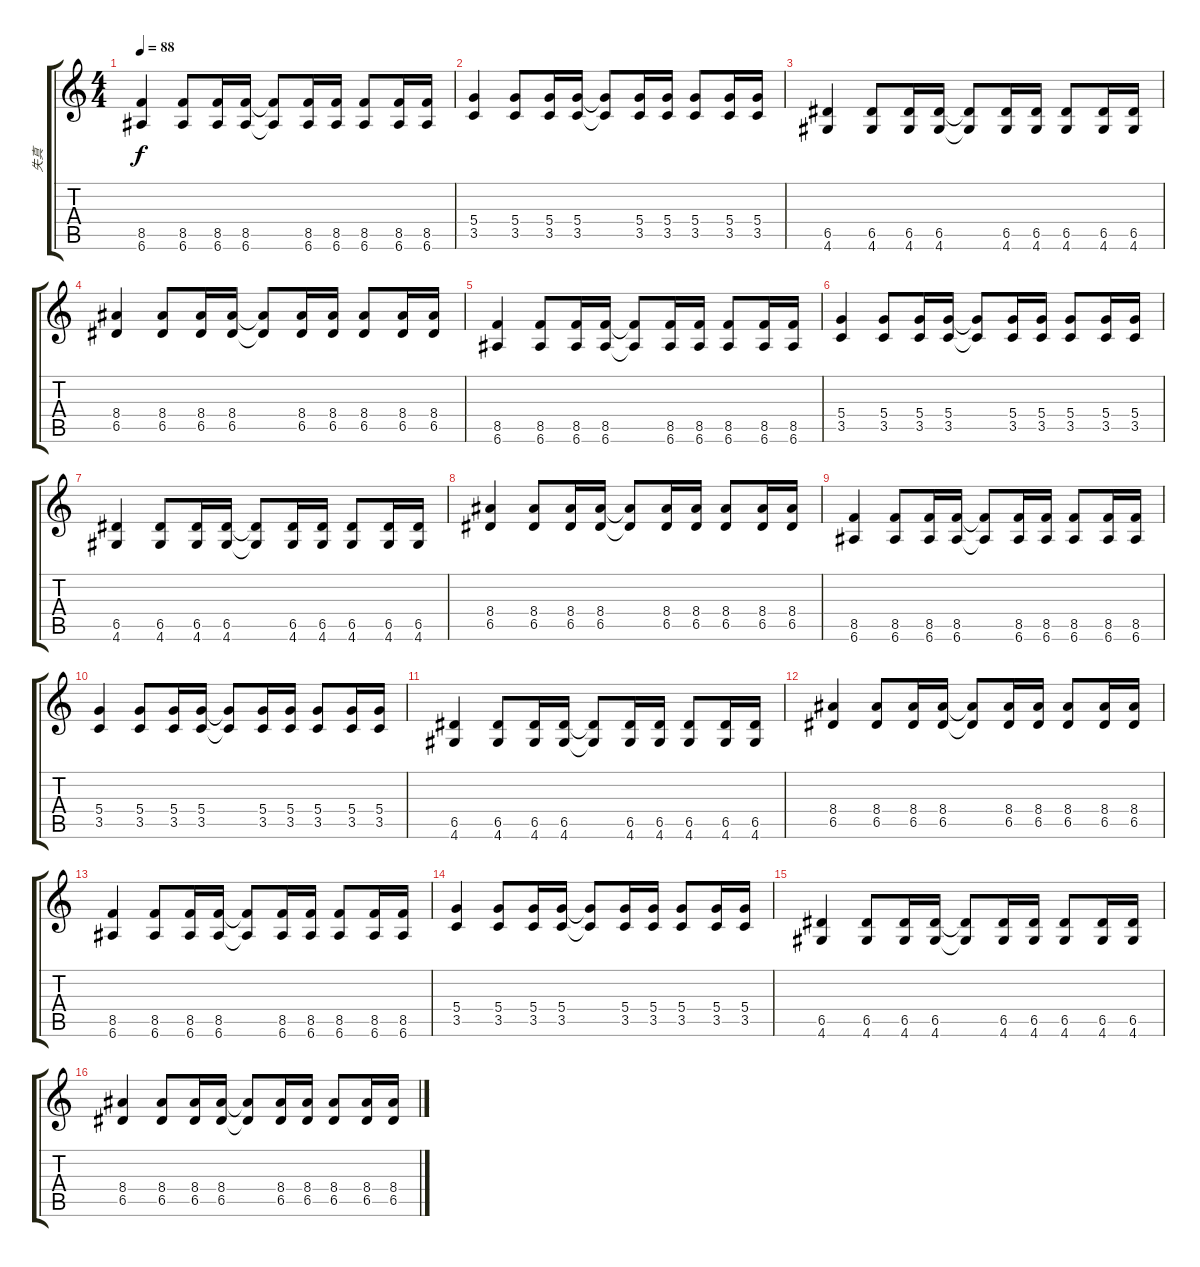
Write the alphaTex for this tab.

\track ("失真" "失真") {instrument distortionguitar}
\staff {score tabs}
\tuning (E4 B3 G3 D3 A2 E2) {hide}
\ts (4 4)
\tempo 88
\clef g2
\ks c
(8.5 6.6).4{dy f} (8.5 6.6).8 (8.5 6.6).16 (8.5 6.6).16 (8.5{t} 6.6{t}).8 (8.5 6.6).16 (8.5 6.6).16 (8.5 6.6).8 (8.5 6.6).16 (8.5 6.6).16 |
(5.4 3.5).4 (5.4 3.5).8 (5.4 3.5).16 (5.4 3.5).16 (5.4{t} 3.5{t}).8 (5.4 3.5).16 (5.4 3.5).16 (5.4 3.5).8 (5.4 3.5).16 (5.4 3.5).16 |
(6.5 4.6).4 (6.5 4.6).8 (6.5 4.6).16 (6.5 4.6).16 (6.5{t} 4.6{t}).8 (6.5 4.6).16 (6.5 4.6).16 (6.5 4.6).8 (6.5 4.6).16 (6.5 4.6).16 |
(8.4 6.5).4 (8.4 6.5).8 (8.4 6.5).16 (8.4 6.5).16 (8.4{t} 6.5{t}).8 (8.4 6.5).16 (8.4 6.5).16 (8.4 6.5).8 (8.4 6.5).16 (8.4 6.5).16 |
(8.5 6.6).4 (8.5 6.6).8 (8.5 6.6).16 (8.5 6.6).16 (8.5{t} 6.6{t}).8 (8.5 6.6).16 (8.5 6.6).16 (8.5 6.6).8 (8.5 6.6).16 (8.5 6.6).16 |
(5.4 3.5).4 (5.4 3.5).8 (5.4 3.5).16 (5.4 3.5).16 (5.4{t} 3.5{t}).8 (5.4 3.5).16 (5.4 3.5).16 (5.4 3.5).8 (5.4 3.5).16 (5.4 3.5).16 |
(6.5 4.6).4 (6.5 4.6).8 (6.5 4.6).16 (6.5 4.6).16 (6.5{t} 4.6{t}).8 (6.5 4.6).16 (6.5 4.6).16 (6.5 4.6).8 (6.5 4.6).16 (6.5 4.6).16 |
(8.4 6.5).4 (8.4 6.5).8 (8.4 6.5).16 (8.4 6.5).16 (8.4{t} 6.5{t}).8 (8.4 6.5).16 (8.4 6.5).16 (8.4 6.5).8 (8.4 6.5).16 (8.4 6.5).16 |
(8.5 6.6).4 (8.5 6.6).8 (8.5 6.6).16 (8.5 6.6).16 (8.5{t} 6.6{t}).8 (8.5 6.6).16 (8.5 6.6).16 (8.5 6.6).8 (8.5 6.6).16 (8.5 6.6).16 |
(5.4 3.5).4 (5.4 3.5).8 (5.4 3.5).16 (5.4 3.5).16 (5.4{t} 3.5{t}).8 (5.4 3.5).16 (5.4 3.5).16 (5.4 3.5).8 (5.4 3.5).16 (5.4 3.5).16 |
(6.5 4.6).4 (6.5 4.6).8 (6.5 4.6).16 (6.5 4.6).16 (6.5{t} 4.6{t}).8 (6.5 4.6).16 (6.5 4.6).16 (6.5 4.6).8 (6.5 4.6).16 (6.5 4.6).16 |
(8.4 6.5).4 (8.4 6.5).8 (8.4 6.5).16 (8.4 6.5).16 (8.4{t} 6.5{t}).8 (8.4 6.5).16 (8.4 6.5).16 (8.4 6.5).8 (8.4 6.5).16 (8.4 6.5).16 |
(8.5 6.6).4 (8.5 6.6).8 (8.5 6.6).16 (8.5 6.6).16 (8.5{t} 6.6{t}).8 (8.5 6.6).16 (8.5 6.6).16 (8.5 6.6).8{txt ""} (8.5 6.6).16 (8.5 6.6).16 |
(5.4 3.5).4 (5.4 3.5).8 (5.4 3.5).16 (5.4 3.5).16 (5.4{t} 3.5{t}).8 (5.4 3.5).16 (5.4 3.5).16 (5.4 3.5).8 (5.4 3.5).16 (5.4 3.5).16 |
(6.5 4.6).4 (6.5 4.6).8 (6.5 4.6).16 (6.5 4.6).16 (6.5{t} 4.6{t}).8 (6.5 4.6).16 (6.5 4.6).16 (6.5 4.6).8 (6.5 4.6).16 (6.5 4.6).16 |
(8.4 6.5).4 (8.4 6.5).8 (8.4 6.5).16 (8.4 6.5).16 (8.4{t} 6.5{t}).8 (8.4 6.5).16 (8.4 6.5).16 (8.4 6.5).8 (8.4 6.5).16 (8.4 6.5).16
